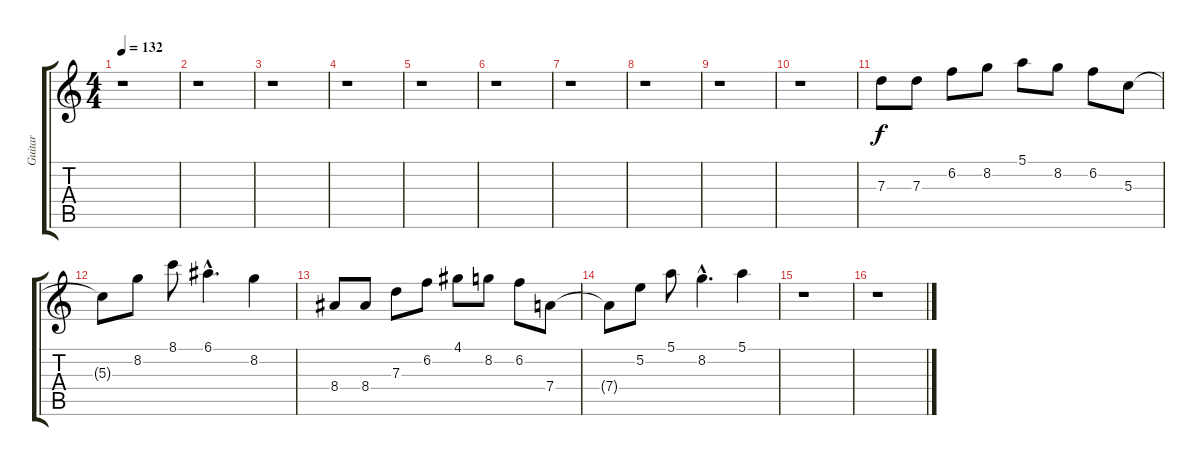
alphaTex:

\track ("Guitar" "Guitar") {instrument acousticguitarsteel}
\staff {score tabs}
\tuning (E4 B3 G3 D3 A2 E2) {hide}
\ts (4 4)
\tempo 132
\clef g2
\ks c
r.1{dy f} |
r.1 |
r.1 |
r.1 |
r.1 |
r.1 |
r.1 |
r.1 |
r.1 |
r.1 |
7.3.8 7.3.8 6.2.8 8.2.8 5.1.8 8.2.8 6.2.8 5.3.8 |
5.3{t}.8 8.2.8 8.1.8 6.1{hac}.4{d} 8.2.4 |
8.4.8 8.4.8 7.3.8 6.2.8 4.1.8 8.2.8 6.2.8 7.4.8 |
7.4{t}.8 5.2.8 5.1.8 8.2{hac}.4{d} 5.1.4 |
r.1 |
r.1
